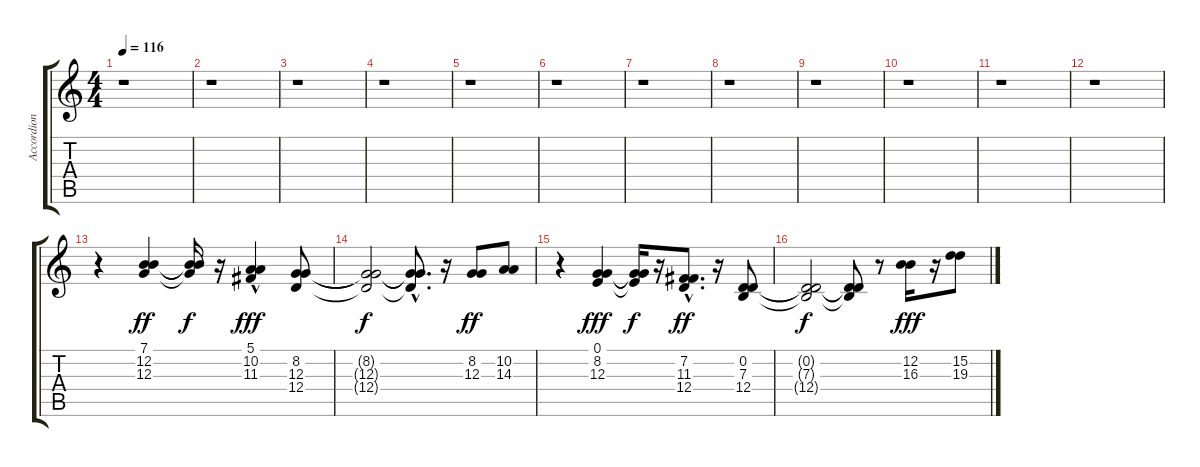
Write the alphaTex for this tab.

\track ("Accordion" "Accordion") {instrument tangoaccordion}
\staff {score tabs}
\tuning (E4 B3 G3 D3 A2 E2) {hide}
\ts (4 4)
\tempo 116
\clef g2
\ks c
r.1{dy ff instrument tangoaccordion} |
r.1 |
r.1 |
r.1 |
r.1 |
r.1 |
r.1 |
r.1 |
r.1 |
r.1 |
r.1 |
r.1 |
r.4 (7.1 12.2 12.3).4 (7.1{t} 12.2{t} 12.3{t}).16{dy f} r.16 (5.1{hac} 10.2{hac} 11.3).4{dy fff} (8.2 12.3 12.4).8 |
(8.2{t} 12.3{t} 12.4{t}).2{dy f} (8.2{hac t} 12.3{hac t} 12.4{hac t}).8{d} r.16 (8.2 12.3).8{dy ff} (10.2 14.3).8 |
r.4 (0.1 8.2 12.3).4{dy fff} (0.1{t} 8.2{t} 12.3{t}).16{dy f} r.16 (7.2{hac} 11.3{hac} 12.4{hac}).8{d dy ff} r.16 (0.2 7.3 12.4).8 |
(0.2{t} 7.3{t} 12.4{t}).2{dy f} (0.2{t} 7.3{t} 12.4{t}).8 r.8 (12.2 16.3).16{dy fff} r.16 (15.2 19.3).8
